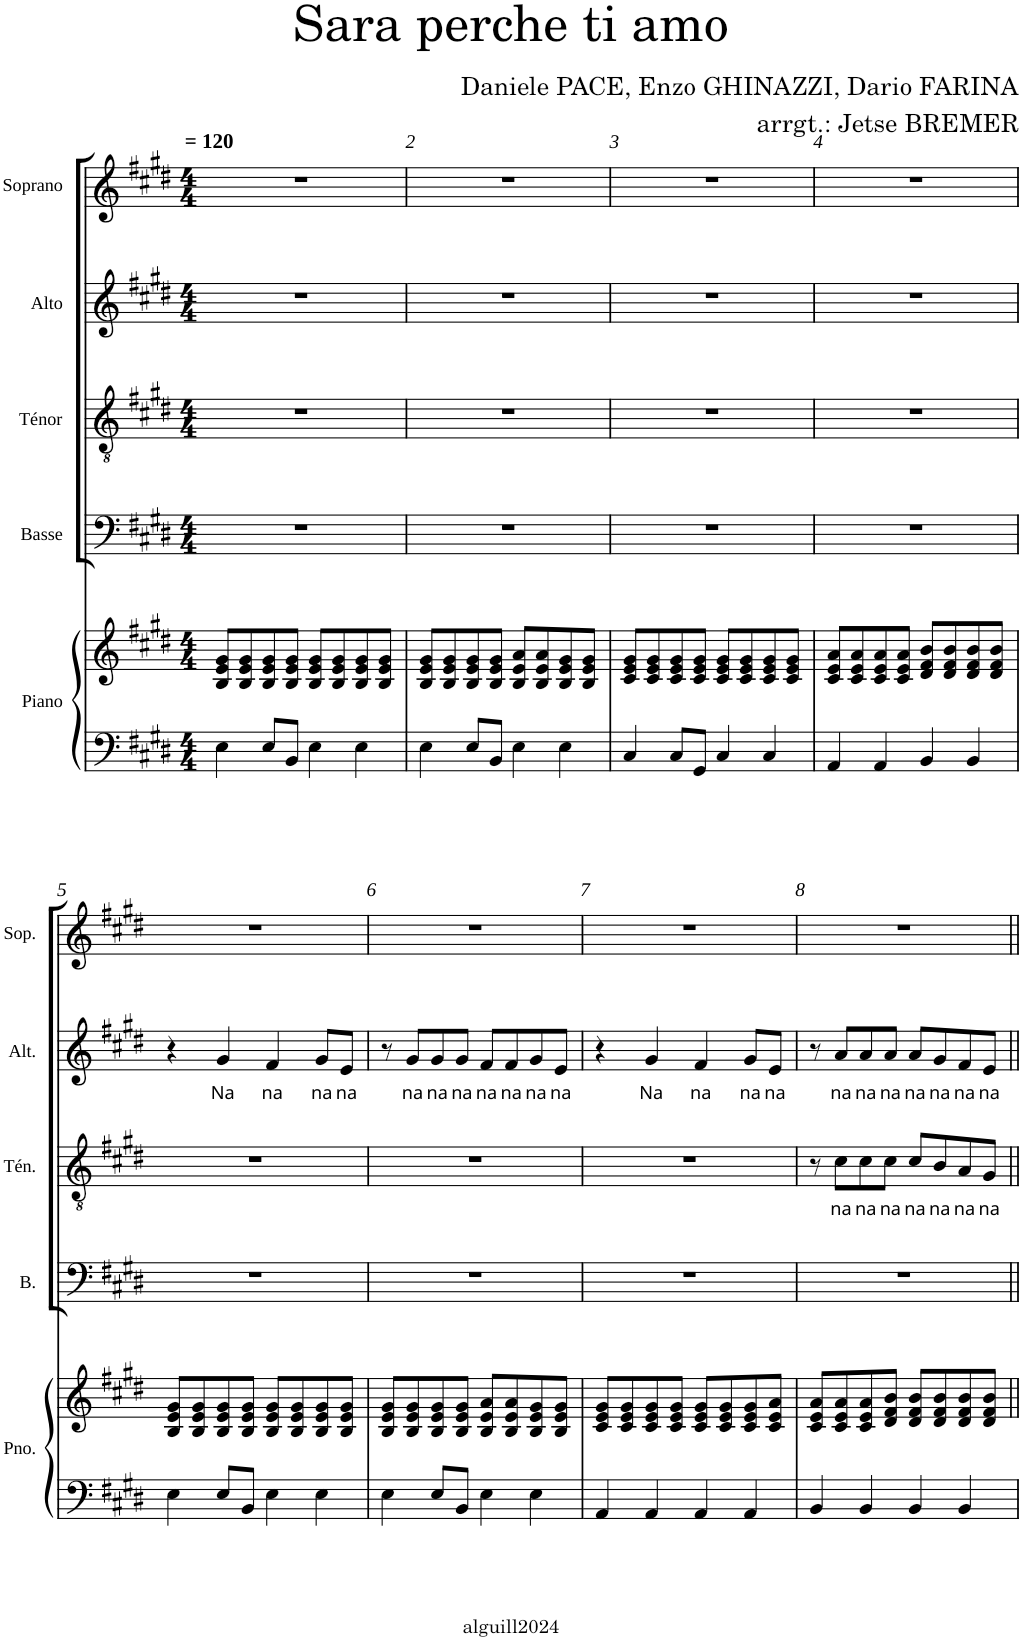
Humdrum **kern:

**kern	**kern	**kern	**kern	**text	**kern	**text	**kern
*part5	*part5	*part4	*part3	*part3	*part2	*part2	*part1
*staff6	*staff5	*staff4	*staff3	*staff3	*staff2	*staff2	*staff1
*I"Piano	*	*I"Basse	*I"Ténor	*	*I"Alto	*	*I"Soprano
*I'Pno.	*	*I'B.	*I'Tén.	*	*I'Alt.	*	*I'Sop.
*clefF4	*clefG2	*clefF4	*clefGv2	*	*clefG2	*	*clefG2
*k[f#c#g#d#]	*k[f#c#g#d#]	*k[f#c#g#d#]	*k[f#c#g#d#]	*	*k[f#c#g#d#]	*	*k[f#c#g#d#]
*E:	*E:	*E:	*E:	*	*E:	*	*E:
*M4/4	*M4/4	*M4/4	*M4/4	*	*M4/4	*	*M4/4
=1	=1	=1	=1	=1	=1	=1	=1
!	!	!	!	!	!	!	!LO:TX:a:B:t== 120
4E\	8B/ 8e/ 8g#/L	1r	1r	.	1r	.	1r
.	8B/ 8e/ 8g#/	.	.	.	.	.	.
8E/L	8B/ 8e/ 8g#/	.	.	.	.	.	.
8BB/J	8B/ 8e/ 8g#/J	.	.	.	.	.	.
4E\	8B/ 8e/ 8g#/L	.	.	.	.	.	.
.	8B/ 8e/ 8g#/	.	.	.	.	.	.
4E\	8B/ 8e/ 8g#/	.	.	.	.	.	.
.	8B/ 8e/ 8g#/J	.	.	.	.	.	.
=2	=2	=2	=2	=2	=2	=2	=2
4E\	8B/ 8e/ 8g#/L	1r	1r	.	1r	.	1r
.	8B/ 8e/ 8g#/	.	.	.	.	.	.
8E/L	8B/ 8e/ 8g#/	.	.	.	.	.	.
8BB/J	8B/ 8e/ 8g#/J	.	.	.	.	.	.
4E\	8B/ 8e/ 8a/L	.	.	.	.	.	.
.	8B/ 8e/ 8a/	.	.	.	.	.	.
4E\	8B/ 8e/ 8g#/	.	.	.	.	.	.
.	8B/ 8e/ 8g#/J	.	.	.	.	.	.
=3	=3	=3	=3	=3	=3	=3	=3
4C#/	8c#/ 8e/ 8g#/L	1r	1r	.	1r	.	1r
.	8c#/ 8e/ 8g#/	.	.	.	.	.	.
8C#/L	8c#/ 8e/ 8g#/	.	.	.	.	.	.
8GG#/J	8c#/ 8e/ 8g#/J	.	.	.	.	.	.
4C#/	8c#/ 8e/ 8g#/L	.	.	.	.	.	.
.	8c#/ 8e/ 8g#/	.	.	.	.	.	.
4C#/	8c#/ 8e/ 8g#/	.	.	.	.	.	.
.	8c#/ 8e/ 8g#/J	.	.	.	.	.	.
=4	=4	=4	=4	=4	=4	=4	=4
4AA/	8c#/ 8e/ 8a/L	1r	1r	.	1r	.	1r
.	8c#/ 8e/ 8a/	.	.	.	.	.	.
4AA/	8c#/ 8e/ 8a/	.	.	.	.	.	.
.	8c#/ 8e/ 8a/J	.	.	.	.	.	.
4BB/	8d#/ 8f#/ 8b/L	.	.	.	.	.	.
.	8d#/ 8f#/ 8b/	.	.	.	.	.	.
4BB/	8d#/ 8f#/ 8b/	.	.	.	.	.	.
.	8d#/ 8f#/ 8b/J	.	.	.	.	.	.
!!LO:LB:g=z
=5	=5	=5	=5	=5	=5	=5	=5
4E\	8B/ 8e/ 8g#/L	1r	1r	.	4r	.	1r
.	8B/ 8e/ 8g#/	.	.	.	.	.	.
!	!	!	!	!	!	!LO:LY:b	!
8E/L	8B/ 8e/ 8g#/	.	.	.	4g#/	Na	.
8BB/J	8B/ 8e/ 8g#/J	.	.	.	.	.	.
!	!	!	!	!	!	!LO:LY:b	!
4E\	8B/ 8e/ 8g#/L	.	.	.	4f#/	na	.
.	8B/ 8e/ 8g#/	.	.	.	.	.	.
!	!	!	!	!	!	!LO:LY:b	!
4E\	8B/ 8e/ 8g#/	.	.	.	8g#/L	na	.
!	!	!	!	!	!	!LO:LY:b	!
.	8B/ 8e/ 8g#/J	.	.	.	8e/J	na	.
=6	=6	=6	=6	=6	=6	=6	=6
4E\	8B/ 8e/ 8g#/L	1r	1r	.	8r	.	1r
!	!	!	!	!	!	!LO:LY:b	!
.	8B/ 8e/ 8g#/	.	.	.	8g#/L	na	.
!	!	!	!	!	!	!LO:LY:b	!
8E/L	8B/ 8e/ 8g#/	.	.	.	8g#/	na	.
!	!	!	!	!	!	!LO:LY:b	!
8BB/J	8B/ 8e/ 8g#/J	.	.	.	8g#/J	na	.
!	!	!	!	!	!	!LO:LY:b	!
4E\	8B/ 8e/ 8a/L	.	.	.	8f#/L	na	.
!	!	!	!	!	!	!LO:LY:b	!
.	8B/ 8e/ 8a/	.	.	.	8f#/	na	.
!	!	!	!	!	!	!LO:LY:b	!
4E\	8B/ 8e/ 8g#/	.	.	.	8g#/	na	.
!	!	!	!	!	!	!LO:LY:b	!
.	8B/ 8e/ 8g#/J	.	.	.	8e/J	na	.
=7	=7	=7	=7	=7	=7	=7	=7
4AA/	8c#/ 8e/ 8g#/L	1r	1r	.	4r	.	1r
.	8c#/ 8e/ 8g#/	.	.	.	.	.	.
!	!	!	!	!	!	!LO:LY:b	!
4AA/	8c#/ 8e/ 8g#/	.	.	.	4g#/	Na	.
.	8c#/ 8e/ 8g#/J	.	.	.	.	.	.
!	!	!	!	!	!	!LO:LY:b	!
4AA/	8c#/ 8e/ 8g#/L	.	.	.	4f#/	na	.
.	8c#/ 8e/ 8g#/	.	.	.	.	.	.
!	!	!	!	!	!	!LO:LY:b	!
4AA/	8c#/ 8e/ 8g#/	.	.	.	8g#/L	na	.
!	!	!	!	!	!	!LO:LY:b	!
.	8c#/ 8e/ 8a/J	.	.	.	8e/J	na	.
=8	=8	=8	=8	=8	=8	=8	=8
4BB/	8c#/ 8e/ 8a/L	1r	8r	.	8r	.	1r
!	!	!	!	!LO:LY:b	!	!LO:LY:b	!
.	8c#/ 8e/ 8a/	.	8c#\L	na	8a/L	na	.
!	!	!	!	!LO:LY:b	!	!LO:LY:b	!
4BB/	8c#/ 8e/ 8a/	.	8c#\	na	8a/	na	.
!	!	!	!	!LO:LY:b	!	!LO:LY:b	!
.	8d#/ 8f#/ 8b/J	.	8c#\J	na	8a/J	na	.
!	!	!	!	!LO:LY:b	!	!LO:LY:b	!
4BB/	8d#/ 8f#/ 8b/L	.	8c#/L	na	8a/L	na	.
!	!	!	!	!LO:LY:b	!	!LO:LY:b	!
.	8d#/ 8f#/ 8b/	.	8B/	na	8g#/	na	.
!	!	!	!	!LO:LY:b	!	!LO:LY:b	!
4BB/	8d#/ 8f#/ 8b/	.	8A/	na	8f#/	na	.
!	!	!	!	!LO:LY:b	!	!LO:LY:b	!
.	8d#/ 8f#/ 8b/J	.	8G#/J	na	8e/J	na	.
=||	=||	=||	=||	=||	=||	=||	=||
*-	*-	*-	*-	*-	*-	*-	*-
